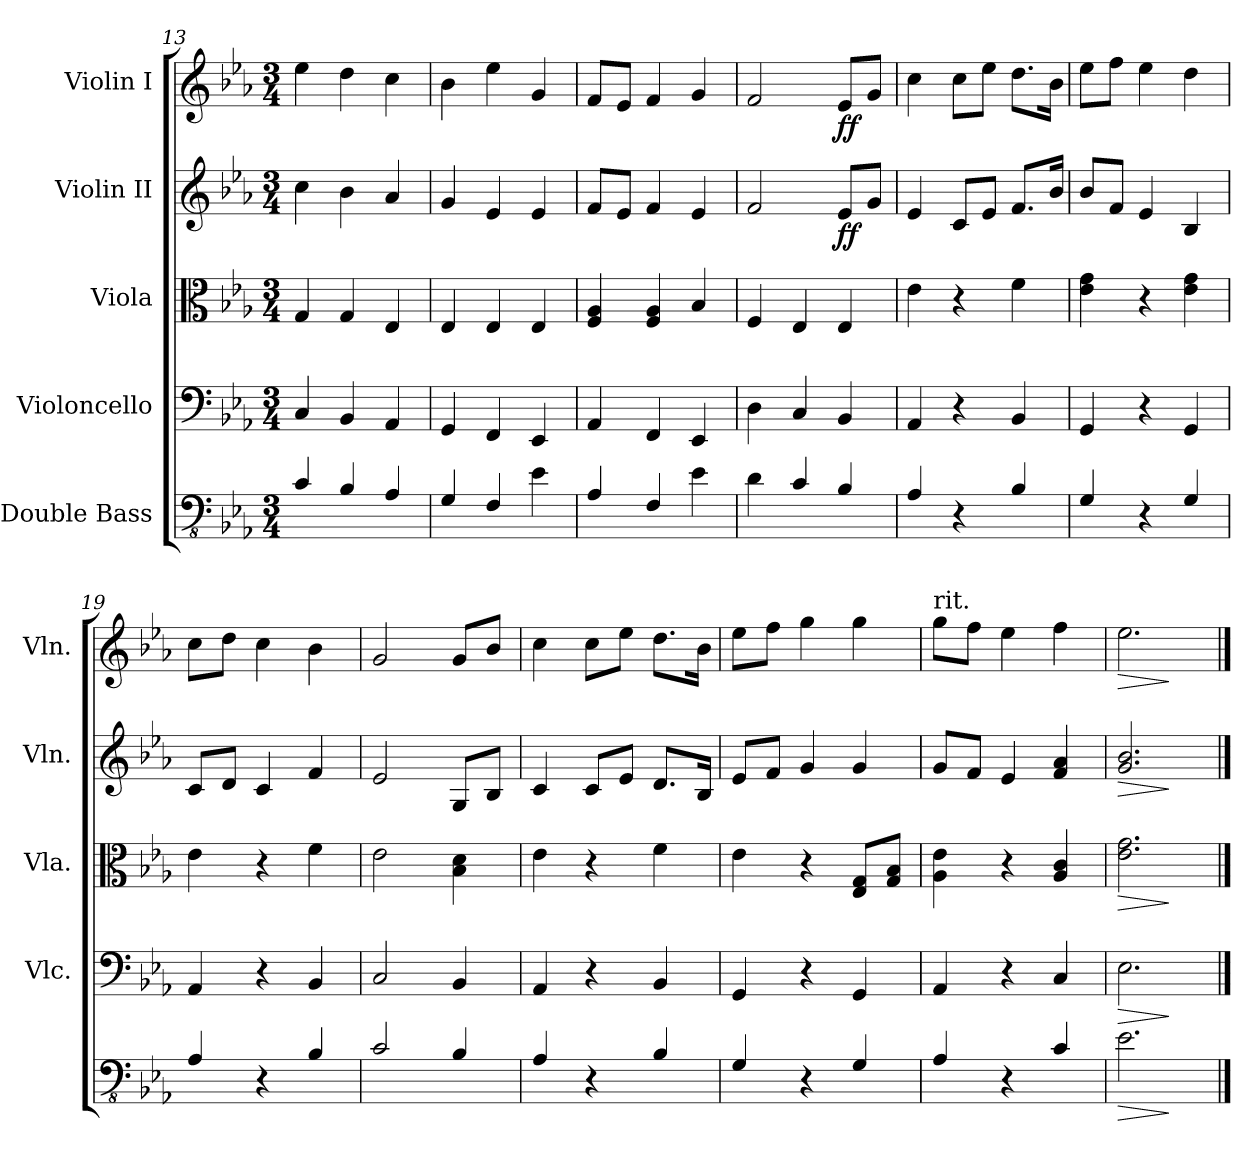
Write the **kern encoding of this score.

**kern	**dynam	**kern	**dynam	**kern	**dynam	**kern	**dynam	**kern	**dynam
*part5	*part5	*part4	*part4	*part3	*part3	*part2	*part2	*part1	*part1
*staff5	*staff5	*staff4	*staff4	*staff3	*staff3	*staff2	*staff2	*staff1	*staff1
*I"Double Bass	*	*I"Violoncello	*	*I"Viola	*	*I"Violin II	*	*I"Violin I	*
*	*	*I'Vlc.	*	*I'Vla.	*	*I'Vln.	*	*I'Vln.	*
*clefFv4	*	*clefF4	*	*clefC3	*	*clefG2	*	*clefG2	*
*ITrd7c12	*	*	*	*	*	*	*	*	*
*k[b-e-a-]	*	*k[b-e-a-]	*	*k[b-e-a-]	*	*k[b-e-a-]	*	*k[b-e-a-]	*
*M3/4	*	*M3/4	*	*M3/4	*	*M3/4	*	*M3/4	*
=13	=13	=13	=13	=13	=13	=13	=13	=13	=13
4CC/	.	4C/	.	4G/	.	4cc\	.	4ee-\	.
4BBB-/	.	4BB-/	.	4G/	.	4b-\	.	4dd\	.
4AAA-/	.	4AA-/	.	4E-/	.	4a-/	.	4cc\	.
!!LO:PB:g=z
=14	=14	=14	=14	=14	=14	=14	=14	=14	=14
4GGG/	.	4GG/	.	4E-/	.	4g/	.	4b-\	.
4FFF/	.	4FF/	.	4E-/	.	4e-/	.	4ee-\	.
4EE-\	.	4EE-/	.	4E-/	.	4e-/	.	4g/	.
=15	=15	=15	=15	=15	=15	=15	=15	=15	=15
4AAA-/	.	4AA-/	.	4F/ 4A-/	.	8f/L	.	8f/L	.
.	.	.	.	.	.	8e-/J	.	8e-/J	.
4FFF/	.	4FF/	.	4F/ 4A-/	.	4f/	.	4f/	.
4EE-\	.	4EE-/	.	4B-/	.	4e-/	.	4g/	.
=16	=16	=16	=16	=16	=16	=16	=16	=16	=16
4DD\	.	4D\	.	4F/	.	2f/	.	2f/	.
4CC/	.	4C/	.	4E-/	.	.	.	.	.
!	!	!	!	!	!	!	!LO:DY:b	!	!LO:DY:b
4BBB-/	.	4BB-/	.	4E-/	.	8e-/L	ff	8e-/L	ff
.	.	.	.	.	.	8g/J	.	8g/J	.
=17	=17	=17	=17	=17	=17	=17	=17	=17	=17
4AAA-/	.	4AA-/	.	4e-\	.	4e-/	.	4cc\	.
4r	.	4r	.	4r	.	8c/L	.	8cc\L	.
.	.	.	.	.	.	8e-/J	.	8ee-\J	.
4BBB-/	.	4BB-/	.	4f\	.	8.f/L	.	8.dd\L	.
.	.	.	.	.	.	16b-/Jk	.	16b-\Jk	.
=18	=18	=18	=18	=18	=18	=18	=18	=18	=18
4GGG/	.	4GG/	.	4e-\ 4g\	.	8b-/L	.	8ee-\L	.
.	.	.	.	.	.	8f/J	.	8ff\J	.
4r	.	4r	.	4r	.	4e-/	.	4ee-\	.
4GGG/	.	4GG/	.	4e-\ 4g\	.	4B-/	.	4dd\	.
=19	=19	=19	=19	=19	=19	=19	=19	=19	=19
4AAA-/	.	4AA-/	.	4e-\	.	8c/L	.	8cc\L	.
.	.	.	.	.	.	8d/J	.	8dd\J	.
4r	.	4r	.	4r	.	4c/	.	4cc\	.
4BBB-/	.	4BB-/	.	4f\	.	4f/	.	4b-\	.
=20	=20	=20	=20	=20	=20	=20	=20	=20	=20
2CC/	.	2C/	.	2e-\	.	2e-/	.	2g/	.
4BBB-/	.	4BB-/	.	4B-\ 4d\	.	8G/L	.	8g/L	.
.	.	.	.	.	.	8B-/J	.	8b-/J	.
=21	=21	=21	=21	=21	=21	=21	=21	=21	=21
4AAA-/	.	4AA-/	.	4e-\	.	4c/	.	4cc\	.
4r	.	4r	.	4r	.	8c/L	.	8cc\L	.
.	.	.	.	.	.	8e-/J	.	8ee-\J	.
4BBB-/	.	4BB-/	.	4f\	.	8.d/L	.	8.dd\L	.
.	.	.	.	.	.	16B-/Jk	.	16b-\Jk	.
!!LO:LB:g=z
=22	=22	=22	=22	=22	=22	=22	=22	=22	=22
4GGG/	.	4GG/	.	4e-\	.	8e-/L	.	8ee-\L	.
.	.	.	.	.	.	8f/J	.	8ff\J	.
4r	.	4r	.	4r	.	4g/	.	4gg\	.
4GGG/	.	4GG/	.	8E-/ 8G/L	.	4g/	.	4gg\	.
.	.	.	.	8G/ 8B-/J	.	.	.	.	.
=23	=23	=23	=23	=23	=23	=23	=23	=23	=23
!	!	!	!	!	!	!	!	!LO:TX:a:t=rit.	!
4AAA-/	.	4AA-/	.	4A-\ 4e-\	.	8g/L	.	8gg\L	.
.	.	.	.	.	.	8f/J	.	8ff\J	.
4r	.	4r	.	4r	.	4e-/	.	4ee-\	.
4CC/	.	4C/	.	4A-/ 4c/	.	4f/ 4a-/	.	4ff\	.
=24	=24	=24	=24	=24	=24	=24	=24	=24	=24
!	!LO:HP:b	!	!LO:HP:b	!	!LO:HP:b	!	!LO:HP:b	!	!LO:HP:b
2.EE-\	>	2.E-\	>	2.e-\ 2.g\	>	2.g/ 2.b-/	>	2.ee-\	>
.	]	.	]	.	]	.	]	.	]
==	==	==	==	==	==	==	==	==	==
*-	*-	*-	*-	*-	*-	*-	*-	*-	*-
